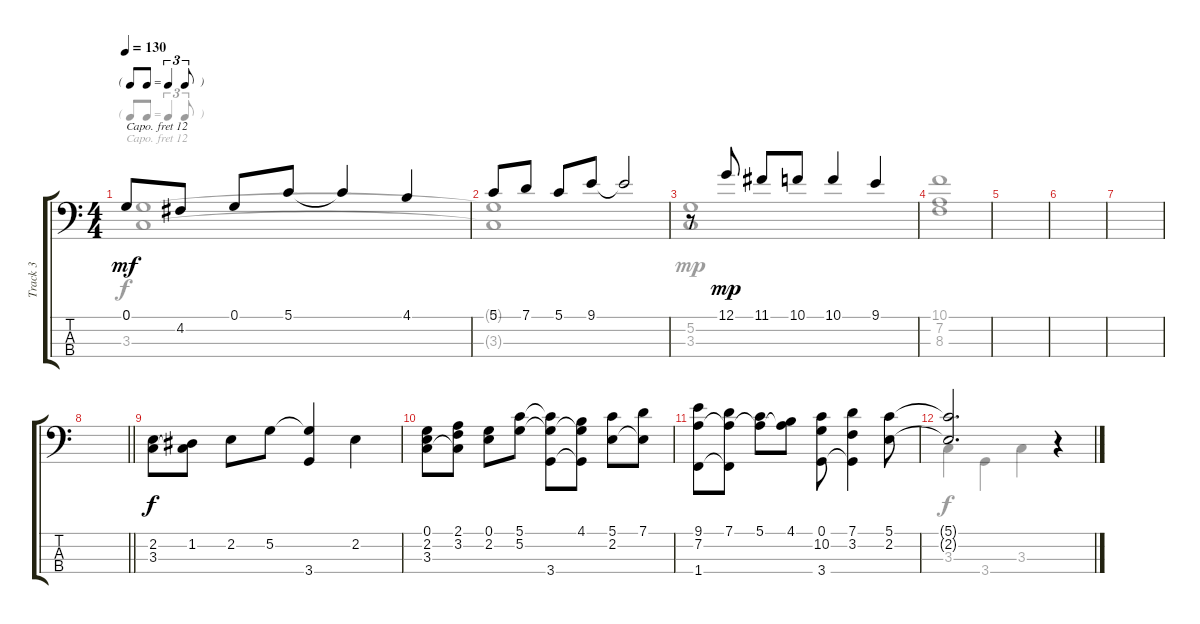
\track ("Track 3" "Track 3") {instrument clarinet}
\staff {score tabs}
\capo 12
\tuning (G2 D2 A1 E1) {hide}
\voice
\ts (4 4)
\tf triplet8th
\tempo 130
\clef f4
\ks c
0.1.8{dy mf} 4.2.8 0.1.8 5.1.8 5.1{t}.4 4.1.4 |
5.1.8 7.1.8 5.1.8 9.1.8 9.1{t}.2 |
r.8 12.1.8{dy mp} 11.1.8 10.1.8 10.1.4 9.1.4 |
|
|
|
|
\barLineRight lightlight
|
(2.2 3.3).8{dy f} (1.2 3.3{t}).8 2.2.8 5.2.8 (5.2{t} 3.4).4 2.2.4 |
(0.1 2.2 3.3).8 (2.1 3.2 3.3{t}).8 (0.1 2.2).8 (5.1 5.2).8 (5.1{t} 5.2{t} 3.4).8 (4.1 5.2{t} 3.4{t}).8 (5.1 2.2).8 (7.1 2.2{t}).8 |
(9.1 7.2 1.4).8 (7.1 7.2{t} 1.4{t}).8 (5.1 7.2{t}).8 (4.1 7.2{t}).8 (0.1 10.2 3.4).8 (7.1 3.2 3.4{t}).4 (5.1 2.2).8 |
(5.1{t} 2.2{t}).2{d} r.4 |
\voice
\clef f4
\ottava regular
\simile none
\ks c
(0.1 3.3).1{dy f} |
(0.1{t} 3.3{t}).1 |
(5.2 3.3).1{dy mp} |
(10.1 7.2 8.3).1 |
|
|
|
\barLineRight lightlight
|
|
|
|
3.3.4{dy f} 3.4.4 3.3.4 r.4 |
